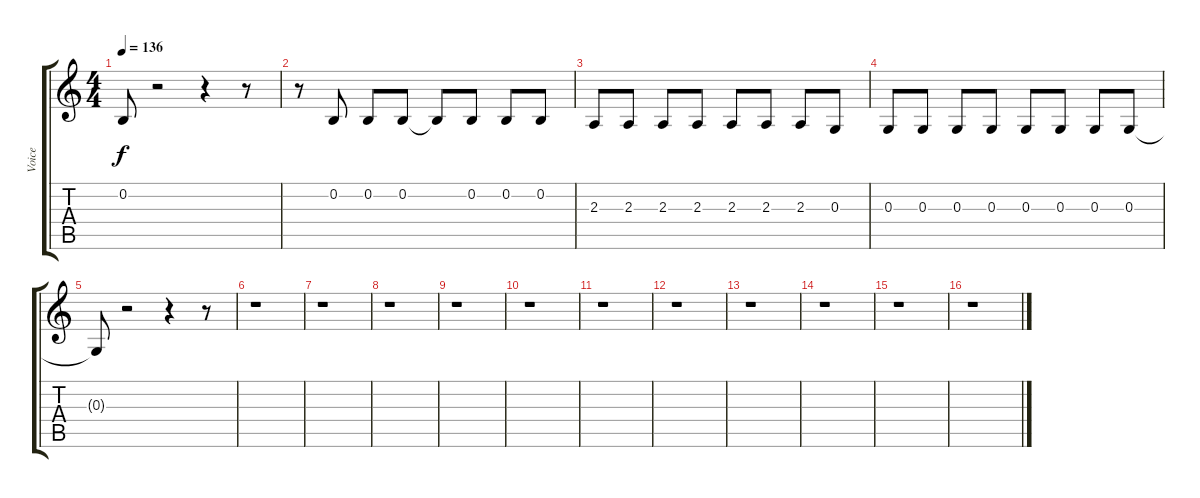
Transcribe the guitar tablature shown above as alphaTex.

\track ("Voice" "Voice") {instrument drawbarorgan}
\staff {score tabs}
\tuning (E4 B3 G3 D3 A2 E2) {hide}
\ts (4 4)
\tempo 136
\clef g2
\ks c
0.2{t}.8{dy f} r.2 r.4 r.8 |
r.8 0.2.8 0.2.8 0.2.8 0.2{t}.8 0.2.8 0.2.8 0.2.8 |
2.3.8 2.3.8 2.3.8 2.3.8 2.3.8 2.3.8 2.3.8 0.3.8 |
0.3.8 0.3.8 0.3.8 0.3.8 0.3.8 0.3.8 0.3.8 0.3.8 |
0.3{t}.8 r.2 r.4 r.8 |
r.1 |
r.1 |
r.1 |
r.1 |
r.1 |
r.1 |
r.1 |
r.1 |
r.1 |
r.1 |
r.1
